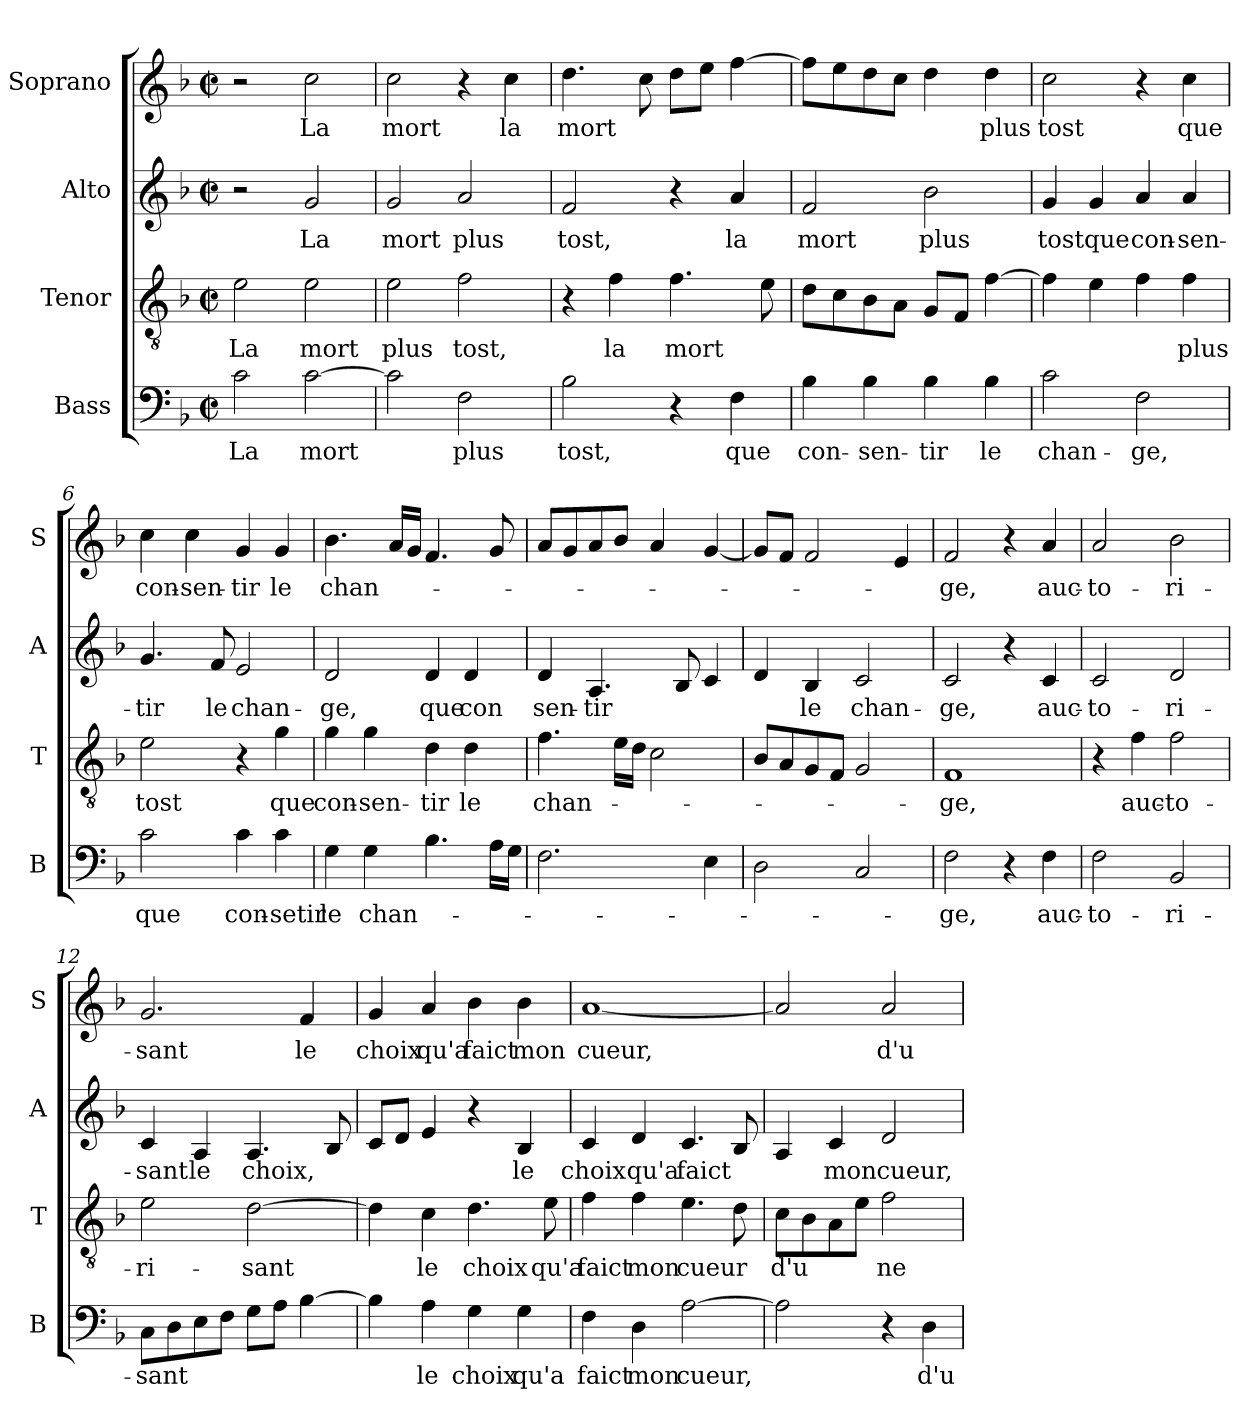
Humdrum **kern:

**kern	**text	**kern	**text	**kern	**text	**kern	**text
*part4	*part4	*part3	*part3	*part2	*part2	*part1	*part1
*staff4	*staff4	*staff3	*staff3	*staff2	*staff2	*staff1	*staff1
*I"Bass	*	*I"Tenor	*	*I"Alto	*	*I"Soprano	*
*I'B	*	*I'T	*	*I'A	*	*I'S	*
*clefF4	*	*clefGv2	*	*clefG2	*	*clefG2	*
*k[b-]	*	*k[b-]	*	*k[b-]	*	*k[b-]	*
*F:	*	*F:	*	*F:	*	*F:	*
*M2/2	*	*M2/2	*	*M2/2	*	*M2/2	*
*met(c|)	*	*met(c|)	*	*met(c|)	*	*met(c|)	*
=1	=1	=1	=1	=1	=1	=1	=1
!	!LO:LY:b	!	!LO:LY:b	!	!	!	!
2c\	La	2e\	La	2r	.	2r	.
!	!LO:LY:b	!	!LO:LY:b	!	!LO:LY:b	!	!LO:LY:b
[2c\	mort	2e\	mort	2g/	La	2cc\	La
=2	=2	=2	=2	=2	=2	=2	=2
!	!	!	!LO:LY:b	!	!LO:LY:b	!	!LO:LY:b
2c\]	.	2e\	plus	2g/	mort	2cc\	mort
!	!LO:LY:b	!	!LO:LY:b	!	!LO:LY:b	!	!
2F\	plus	2f\	tost,	2a/	plus	4r	.
!	!	!	!	!	!	!	!LO:LY:b
.	.	.	.	.	.	4cc\	la
=3	=3	=3	=3	=3	=3	=3	=3
!	!LO:LY:b	!	!	!	!LO:LY:b	!	!LO:LY:b
2B-\	tost,	4r	.	2f/	tost,	4.dd\	mort
!	!	!	!LO:LY:b	!	!	!	!
.	.	4f\	la	.	.	.	.
.	.	.	.	.	.	8cc\	.
!	!	!	!LO:LY:b	!	!	!	!
4r	.	4.f\	mort	4r	.	8dd\L	.
.	.	.	.	.	.	8ee\J	.
!	!LO:LY:b	!	!	!	!LO:LY:b	!	!
4F\	que	.	.	4a/	la	[4ff\	.
.	.	8e\	.	.	.	.	.
=4	=4	=4	=4	=4	=4	=4	=4
!	!LO:LY:b	!	!	!	!LO:LY:b	!	!
4B-\	con-	8d\L	.	2f/	mort	8ff\L]	.
.	.	8c\	.	.	.	8ee\	.
!	!LO:LY:b	!	!	!	!	!	!
4B-\	-sen-	8B-\	.	.	.	8dd\	.
.	.	8A\J	.	.	.	8cc\J	.
!	!LO:LY:b	!	!	!	!LO:LY:b	!	!
4B-\	-tir	8G/L	.	2b-\	plus	4dd\	.
.	.	8F/J	.	.	.	.	.
!	!LO:LY:b	!	!	!	!	!	!LO:LY:b
4B-\	le	[4f\	.	.	.	4dd\	plus
=5	=5	=5	=5	=5	=5	=5	=5
!	!LO:LY:b	!	!	!	!LO:LY:b	!	!LO:LY:b
2c\	chan-	4f\]	.	4g/	tost	2cc\	tost
!	!	!	!	!	!LO:LY:b	!	!
.	.	4e\	.	4g/	que	.	.
!	!LO:LY:b	!	!	!	!LO:LY:b	!	!
2F\	-ge,	4f\	.	4a/	con-	4r	.
!	!	!	!LO:LY:b	!	!LO:LY:b	!	!LO:LY:b
.	.	4f\	plus	4a/	-sen-	4cc\	que
!!LO:LB:g=z
=6	=6	=6	=6	=6	=6	=6	=6
!	!LO:LY:b	!	!LO:LY:b	!	!LO:LY:b	!	!LO:LY:b
2c\	que	2e\	tost	4.g/	-tir	4cc\	con-
!	!	!	!	!	!	!	!LO:LY:b
.	.	.	.	.	.	4cc\	-sen-
!	!	!	!	!	!LO:LY:b	!	!
.	.	.	.	8f/	le	.	.
!	!LO:LY:b	!	!	!	!LO:LY:b	!	!LO:LY:b
4c\	con-	4r	.	2e/	chan-	4g/	-tir
!	!LO:LY:b	!	!LO:LY:b	!	!	!	!LO:LY:b
4c\	-setir	4g\	que	.	.	4g/	le
=7	=7	=7	=7	=7	=7	=7	=7
!	!LO:LY:b	!	!LO:LY:b	!	!LO:LY:b	!	!LO:LY:b
4G\	le	4g\	con-	2d/	-ge,	4.b-\	chan-
!	!LO:LY:b	!	!LO:LY:b	!	!	!	!
4G\	chan-	4g\	-sen-	.	.	.	.
.	.	.	.	.	.	16a/LL	.
.	.	.	.	.	.	16g/JJ	.
!	!	!	!LO:LY:b	!	!LO:LY:b	!	!
4.B-\	.	4d\	-tir	4d/	que	4.f/	.
!	!	!	!LO:LY:b	!	!LO:LY:b	!	!
.	.	4d\	le	4d/	con	.	.
16A\LL	.	.	.	.	.	8g/	.
16G\JJ	.	.	.	.	.	.	.
=8	=8	=8	=8	=8	=8	=8	=8
!	!	!	!LO:LY:b	!	!LO:LY:b	!	!
2.F\	.	4.f\	chan-	4d/	sen-	8a/L	.
.	.	.	.	.	.	8g/	.
!	!	!	!	!	!LO:LY:b	!	!
.	.	.	.	4.A/	-tir	8a/	.
.	.	16e\LL	.	.	.	8b-/J	.
.	.	16d\JJ	.	.	.	.	.
.	.	2c\	.	.	.	4a/	.
.	.	.	.	8B-/	.	.	.
4E\	.	.	.	4c/	.	[4g/	.
=9	=9	=9	=9	=9	=9	=9	=9
2D\	.	8B-/L	.	4d/	.	8g/L]	.
.	.	8A/	.	.	.	8f/J	.
!	!	!	!	!	!LO:LY:b	!	!
.	.	8G/	.	4B-/	le	2f/	.
.	.	8F/J	.	.	.	.	.
!	!	!	!	!	!LO:LY:b	!	!
2C/	.	2G/	.	2c/	chan-	.	.
.	.	.	.	.	.	4e/	.
=10	=10	=10	=10	=10	=10	=10	=10
!	!LO:LY:b	!	!LO:LY:b	!	!LO:LY:b	!	!LO:LY:b
2F\	-ge,	1F	-ge,	2c/	-ge,	2f/	-ge,
4r	.	.	.	4r	.	4r	.
!	!LO:LY:b	!	!	!	!LO:LY:b	!	!LO:LY:b
4F\	auc-	.	.	4c/	auc-	4a/	auc-
!!LO:PB:g=z
=11	=11	=11	=11	=11	=11	=11	=11
!	!LO:LY:b	!	!	!	!LO:LY:b	!	!LO:LY:b
2F\	-to-	4r	.	2c/	-to-	2a/	-to-
!	!	!	!LO:LY:b	!	!	!	!
.	.	4f\	auc-	.	.	.	.
!	!LO:LY:b	!	!LO:LY:b	!	!LO:LY:b	!	!LO:LY:b
2BB-/	-ri-	2f\	-to-	2d/	-ri-	2b-\	-ri-
=12	=12	=12	=12	=12	=12	=12	=12
!	!LO:LY:b	!	!LO:LY:b	!	!LO:LY:b	!	!LO:LY:b
8C\L	-sant	2e\	-ri-	4c/	-sant	2.g/	-sant
8D\	.	.	.	.	.	.	.
!	!	!	!	!	!LO:LY:b	!	!
8E\	.	.	.	4A/	le	.	.
8F\J	.	.	.	.	.	.	.
!	!	!	!LO:LY:b	!	!LO:LY:b	!	!
8G\L	.	[2d\	-sant	4.A/	choix,	.	.
8A\J	.	.	.	.	.	.	.
!	!	!	!	!	!	!	!LO:LY:b
[4B-\	.	.	.	.	.	4f/	le
.	.	.	.	8B-/	.	.	.
=13	=13	=13	=13	=13	=13	=13	=13
!	!	!	!	!	!	!	!LO:LY:b
4B-\]	.	4d\]	.	8c/L	.	4g/	choix
.	.	.	.	8d/J	.	.	.
!	!LO:LY:b	!	!LO:LY:b	!	!	!	!LO:LY:b
4A\	le	4c\	le	4e/	.	4a/	qu'a
!	!LO:LY:b	!	!LO:LY:b	!	!	!	!LO:LY:b
4G\	choix	4.d\	choix	4r	.	4b-\	faict
!	!LO:LY:b	!	!	!	!LO:LY:b	!	!LO:LY:b
4G\	qu'a	.	.	4B-/	le	4b-\	mon
!	!	!	!LO:LY:b	!	!	!	!
.	.	8e\	qu'a	.	.	.	.
=14	=14	=14	=14	=14	=14	=14	=14
!	!LO:LY:b	!	!LO:LY:b	!	!LO:LY:b	!	!LO:LY:b
4F\	faict	4f\	faict	4c/	choix	[1a	cueur,
!	!LO:LY:b	!	!LO:LY:b	!	!LO:LY:b	!	!
4D\	mon	4f\	mon	4d/	qu'a	.	.
!	!LO:LY:b	!	!LO:LY:b	!	!LO:LY:b	!	!
[2A\	cueur,	4.e\	cueur	4.c/	faict	.	.
.	.	8d\	.	8B-/	.	.	.
=15	=15	=15	=15	=15	=15	=15	=15
!	!	!	!LO:LY:b	!	!	!	!
2A\]	.	8c\L	d'u	4A/	.	2a/]	.
.	.	8B-\	.	.	.	.	.
!	!	!	!	!	!LO:LY:b	!	!
.	.	8A\	.	4c/	mon	.	.
.	.	8e\J	.	.	.	.	.
!	!	!	!LO:LY:b	!	!LO:LY:b	!	!LO:LY:b
4r	.	2f\	ne	2d/	cueur,	2a/	d'u-
!	!LO:LY:b	!	!	!	!	!	!
4D\	d'u-	.	.	.	.	.	.
=	=	=	=	=	=	=	=
*-	*-	*-	*-	*-	*-	*-	*-
